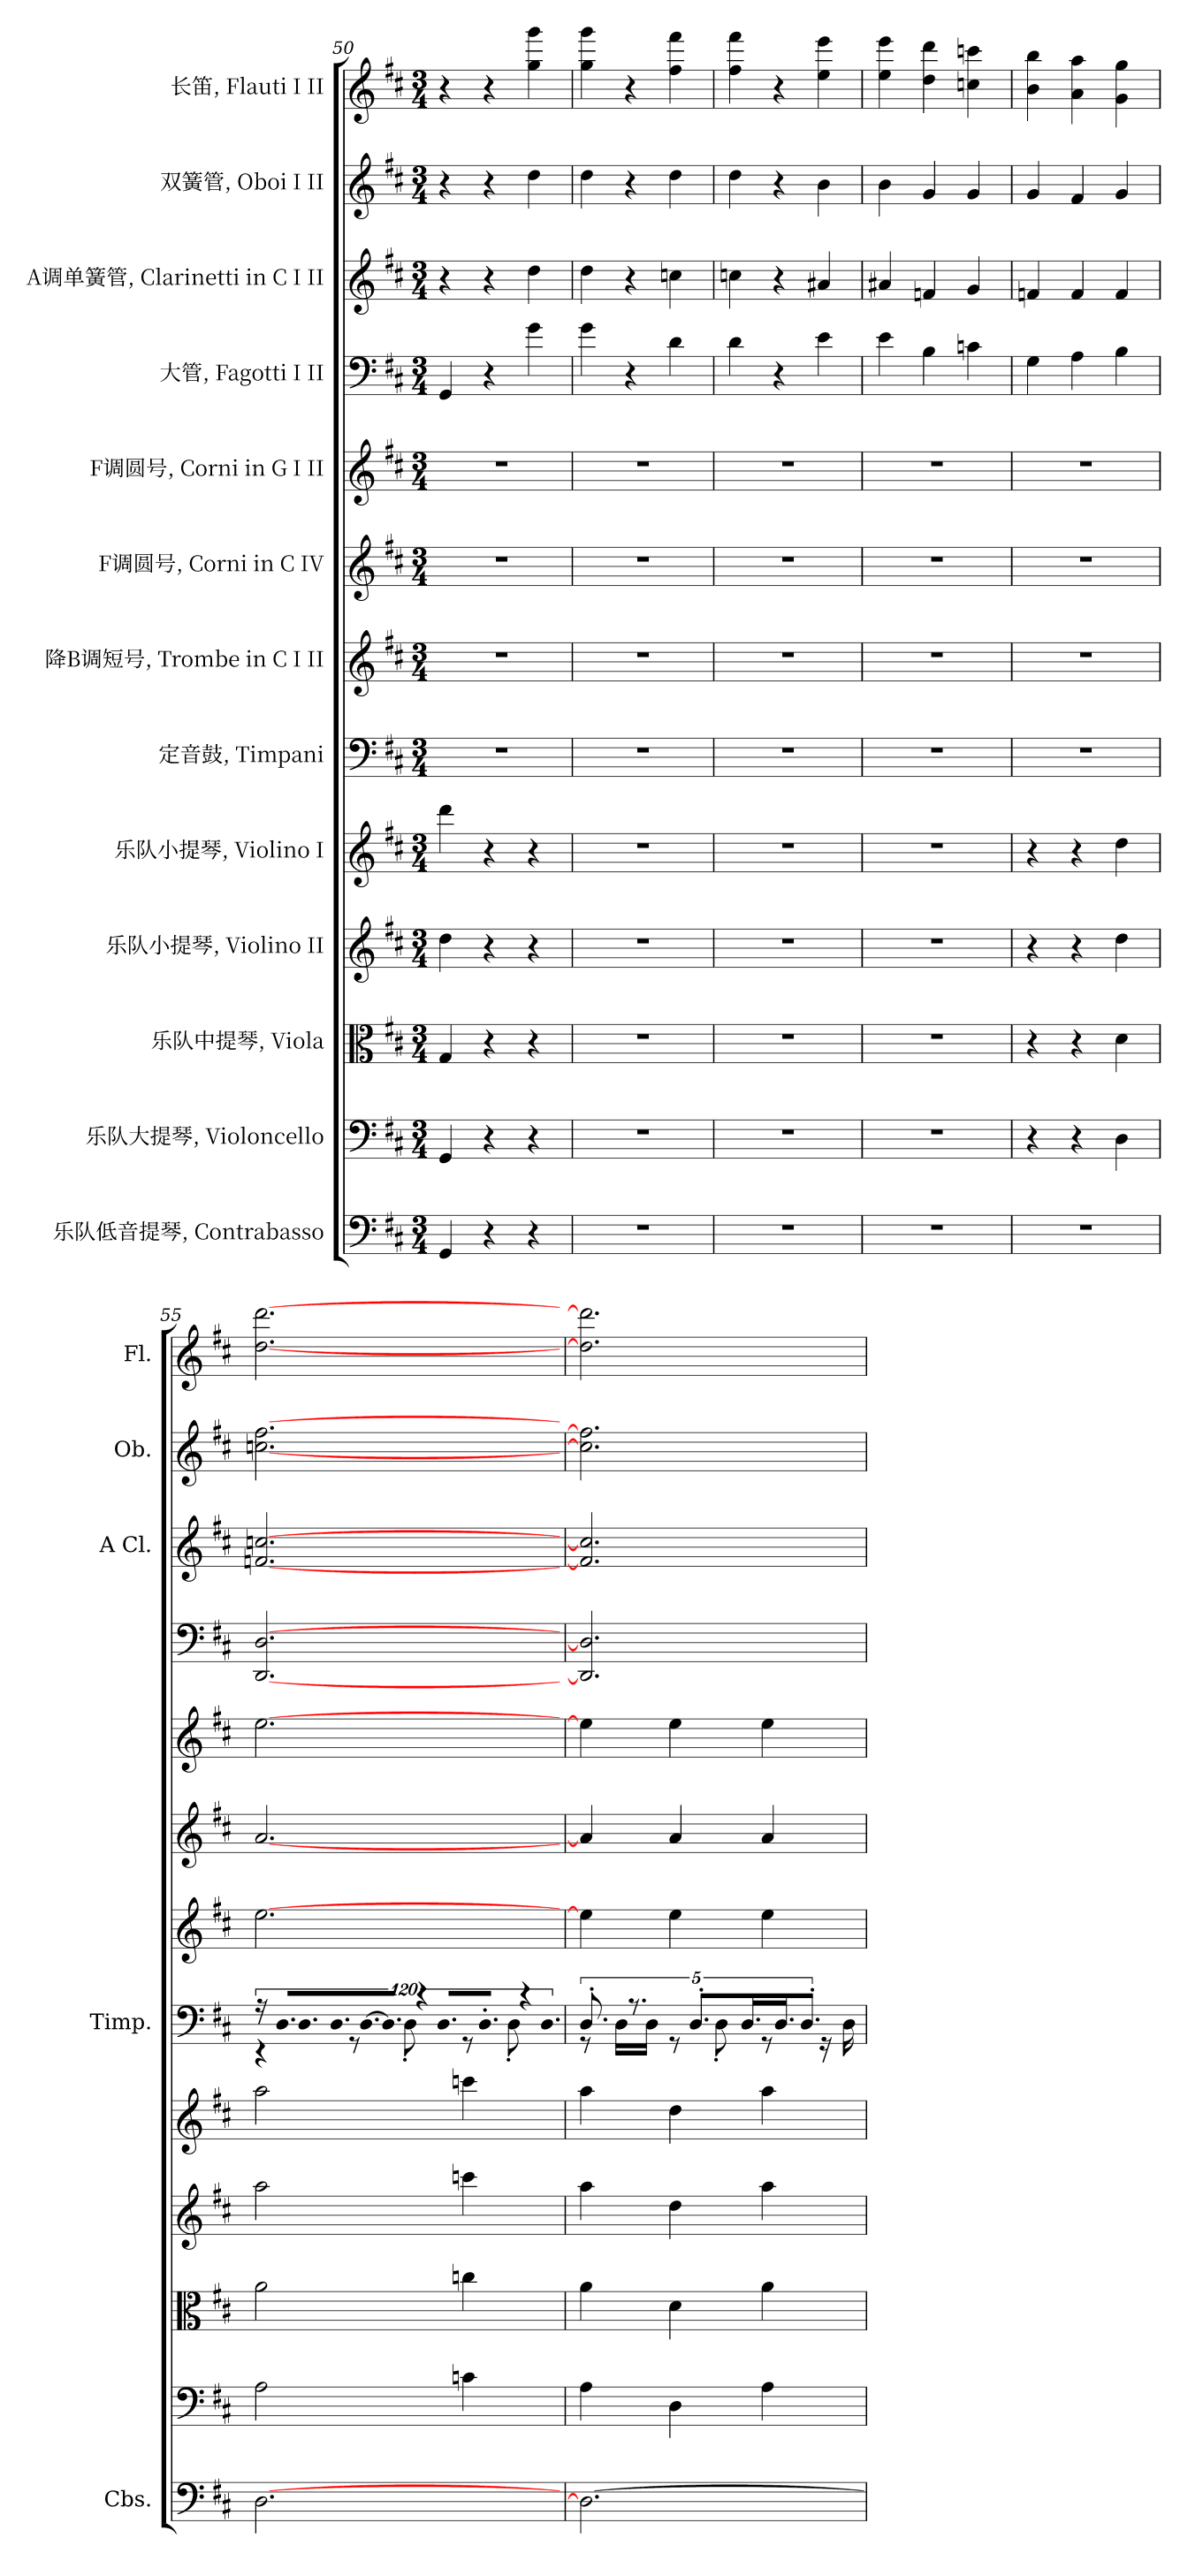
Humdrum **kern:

**kern	**kern	**kern	**kern	**kern	**kern	**kern	**kern	**kern	**kern	**kern	**kern	**kern
*part13	*part12	*part11	*part10	*part9	*part8	*part7	*part6	*part5	*part4	*part3	*part2	*part1
*staff13	*staff12	*staff11	*staff10	*staff9	*staff8	*staff7	*staff6	*staff5	*staff4	*staff3	*staff2	*staff1
*I"乐队低音提琴, Contrabasso	*I"乐队大提琴, Violoncello	*I"乐队中提琴, Viola	*I"乐队小提琴, Violino II	*I"乐队小提琴, Violino I	*I"定音鼓, Timpani	*I"降B调短号, Trombe in C I II	*I"F调圆号, Corni in C IV	*I"F调圆号, Corni in G I II	*I"大管, Fagotti I II	*I"A调单簧管, Clarinetti in C I II	*I"双簧管, Oboi I II	*I"长笛, Flauti I II
*I'Cbs.	*	*	*	*	*I'Timp.	*	*	*	*	*I'A Cl.	*I'Ob.	*I'Fl.
*clefF4	*clefF4	*clefC3	*clefG2	*clefG2	*clefF4	*clefG2	*clefG2	*clefG2	*clefF4	*clefG2	*clefG2	*clefG2
*ITrd7c12	*	*	*	*	*	*ITrd1c2	*ITrd4c7	*ITrd4c7	*	*ITrd2c3	*	*
*k[f#c#]	*k[f#c#]	*k[f#c#]	*k[f#c#]	*k[f#c#]	*k[f#c#]	*k[]	*k[f#]	*k[f#]	*k[f#c#]	*k[f#c#g#d#a#]	*k[f#c#]	*k[f#c#]
*M3/4	*M3/4	*M3/4	*M3/4	*M3/4	*M3/4	*M3/4	*M3/4	*M3/4	*M3/4	*M3/4	*M3/4	*M3/4
*MM280	*MM280	*MM280	*MM280	*MM280	*MM280	*MM280	*MM280	*MM280	*MM280	*MM280	*MM280	*MM280
=50	=50	=50	=50	=50	=50	=50	=50	=50	=50	=50	=50	=50
4GGG/	4GG/	4G/	4dd\	4ddd\	2.r	2.r	2.r	2.r	4GG/	4r	4r	4r
4r	4r	4r	4r	4r	.	.	.	.	4r	4r	4r	4r
*	*	*	*	*	*	*	*	*	*	*	*	*MM318
4r	4r	4r	4r	4r	.	.	.	.	4g\	4b\	4dd\	4gg\ 4ggg\
=51	=51	=51	=51	=51	=51	=51	=51	=51	=51	=51	=51	=51
*	*	*	*	*	*	*	*	*	*	*	*	*MM350
2.r	2.r	2.r	2.r	2.r	2.r	2.r	2.r	2.r	4g\	4b\	4dd\	4gg\ 4ggg\
.	.	.	.	.	.	.	.	.	4r	4r	4r	4r
*	*	*	*	*	*	*	*	*	*	*	*	*MM318
.	.	.	.	.	.	.	.	.	4d\	4an\	4dd\	4ff#\ 4fff#\
=52	=52	=52	=52	=52	=52	=52	=52	=52	=52	=52	=52	=52
*	*	*	*	*	*	*	*	*	*	*	*	*MM350
2.r	2.r	2.r	2.r	2.r	2.r	2.r	2.r	2.r	4d\	4an\	4dd\	4ff#\ 4fff#\
.	.	.	.	.	.	.	.	.	4r	4r	4r	4r
*	*	*	*	*	*	*	*	*	*	*	*	*MM318
.	.	.	.	.	.	.	.	.	4e\	4f##X/	4b\	4ee\ 4eee\
=53	=53	=53	=53	=53	=53	=53	=53	=53	=53	=53	=53	=53
*	*	*	*	*	*	*	*	*	*	*	*	*MM350
2.r	2.r	2.r	2.r	2.r	2.r	2.r	2.r	2.r	4e\	4f##X/	4b\	4ee\ 4eee\
.	.	.	.	.	.	.	.	.	4B\	4dn/	4g/	4dd\ 4ddd\
*	*	*	*	*	*	*	*	*	*	*	*	*MM318
.	.	.	.	.	.	.	.	.	4cn\	4e/	4g/	4ccn\ 4cccn\
=54	=54	=54	=54	=54	=54	=54	=54	=54	=54	=54	=54	=54
*	*	*	*	*	*	*	*	*	*	*	*	*MM350
2.r	4r	4r	4r	4r	2.r	2.r	2.r	2.r	4G\	4dn/	4g/	4b\ 4bb\
.	4r	4r	4r	4r	.	.	.	.	4A\	4d/	4f#/	4a\ 4aa\
*	*	*	*	*	*	*	*	*	*	*	*	*MM318
.	4D\	4d\	4dd\	4dd\	.	.	.	.	4B\	4d/	4g/	4g\ 4gg\
!!LO:PB:g=z
=55	=55	=55	=55	=55	=55	=55	=55	=55	=55	=55	=55	=55
*	*	*	*	*	*	*	*	*	*	*	*	*MM350
!	!	!	!	!	!LO:N:vis=32.	!	!	!	!	!	!	!
*	*	*	*	*	*^	*	*	*	*	*	*	*
[2.DD\	2A\	2a\	2aa\	2aa\	1920%103r	4r	[2.dd\	[2.d/	[2.a\	[2.DD/ [2.D/	[2.dn/ [2.an/	[2.ccn\ [2.ff#\	[2.dd\ [2.ddd\
!	!	!	!	!	!LO:N:vis=32.	!	!	!	!	!	!	!	!
.	.	.	.	.	1920%103D/KLL	.	.	.	.	.	.	.	.
!	!	!	!	!	!LO:N:vis=16.	!	!	!	!	!	!	!	!
.	.	.	.	.	960%103D/	.	.	.	.	.	.	.	.
!	!	!	!	!	!LO:N:vis=32.	!	!	!	!	!	!	!	!
.	.	.	.	.	1920%103D/L	.	.	.	.	.	.	.	.
.	.	.	.	.	.	8r	.	.	.	.	.	.	.
!	!	!	!	!	!LO:N:vis=32.	!	!	!	!	!	!	!	!
.	.	.	.	.	[1920%103D/	.	.	.	.	.	.	.	.
!	!	!	!	!	!LO:N:vis=32.	!	!	!	!	!	!	!	!
.	.	.	.	.	1920%103D/JJJ]	.	.	.	.	.	.	.	.
.	.	.	.	.	.	8D'\	.	.	.	.	.	.	.
!	!	!	!	!	!LO:N:vis=32.	!	!	!	!	!	!	!	!
.	.	.	.	.	1920%103r	.	.	.	.	.	.	.	.
!	!	!	!	!	!LO:N:vis=16.	!	!	!	!	!	!	!	!
.	.	.	.	.	960%103D/LL	.	.	.	.	.	.	.	.
.	4cn\	4ccn\	4cccn\	4cccn\	.	8r	.	.	.	.	.	.	.
!	!	!	!	!	!LO:N:vis=16.	!	!	!	!	!	!	!	!
.	.	.	.	.	960%103D'/JJ	.	.	.	.	.	.	.	.
.	.	.	.	.	.	8D'\	.	.	.	.	.	.	.
!	!	!	!	!	!LO:N:vis=32.	!	!	!	!	!	!	!	!
.	.	.	.	.	1920%103r	.	.	.	.	.	.	.	.
!	!	!	!	!	!LO:N:vis=32.	!	!	!	!	!	!	!	!
.	.	.	.	.	1920%103D/	.	.	.	.	.	.	.	.
960ryy	960ryy	960ryy	960ryy	960ryy	.	960ryy	960ryy	960ryy	960ryy	960ryy	960ryy	960ryy	960ryy
=56	=56	=56	=56	=56	=56	=56	=56	=56	=56	=56	=56	=56	=56
*	*	*	*	*	*	*	*	*	*	*	*	*	*MM350
2.DD\_	4A\	4a\	4aa\	4aa\	10.D'/	8r	4dd\]	4d/]	4a\]	2.DD/] 2.D/]	2.d/] 2.a/]	2.cc\] 2.ff#\]	2.dd\] 2.ddd\]
.	.	.	.	.	.	16D\LL	.	.	.	.	.	.	.
.	.	.	.	.	10.r	.	.	.	.	.	.	.	.
.	.	.	.	.	.	16D\JJ	.	.	.	.	.	.	.
.	4D\	4d\	4dd\	4dd\	.	8r	4dd\	4d/	4a\	.	.	.	.
.	.	.	.	.	10.D'/L	.	.	.	.	.	.	.	.
.	.	.	.	.	.	8D'\	.	.	.	.	.	.	.
.	.	.	.	.	20.D/L	.	.	.	.	.	.	.	.
.	4A\	4a\	4aa\	4aa\	.	8r	4dd\	4d/	4a\	.	.	.	.
.	.	.	.	.	20.D/J	.	.	.	.	.	.	.	.
.	.	.	.	.	10.D'/J	.	.	.	.	.	.	.	.
.	.	.	.	.	.	16r	.	.	.	.	.	.	.
.	.	.	.	.	.	16D\	.	.	.	.	.	.	.
*	*	*	*	*	*v	*v	*	*	*	*	*	*	*
=	=	=	=	=	=	=	=	=	=	=	=	=
*-	*-	*-	*-	*-	*-	*-	*-	*-	*-	*-	*-	*-
